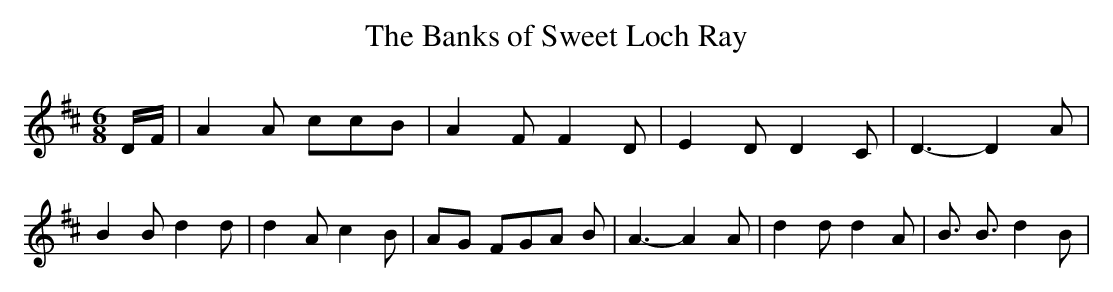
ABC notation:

X:1
T:The Banks of Sweet Loch Ray
M:6/8
L:1/8
K:D
D/2-F/2| A2 A ccB| A2 F F2 D| E2 D D2 C| D3- D2 A| B2 B d2 d| d2- A c2 B|\
A-G FG-A B| A3- A2 A| d2 d d2 A| B3/2 B3/2 d2 B|
